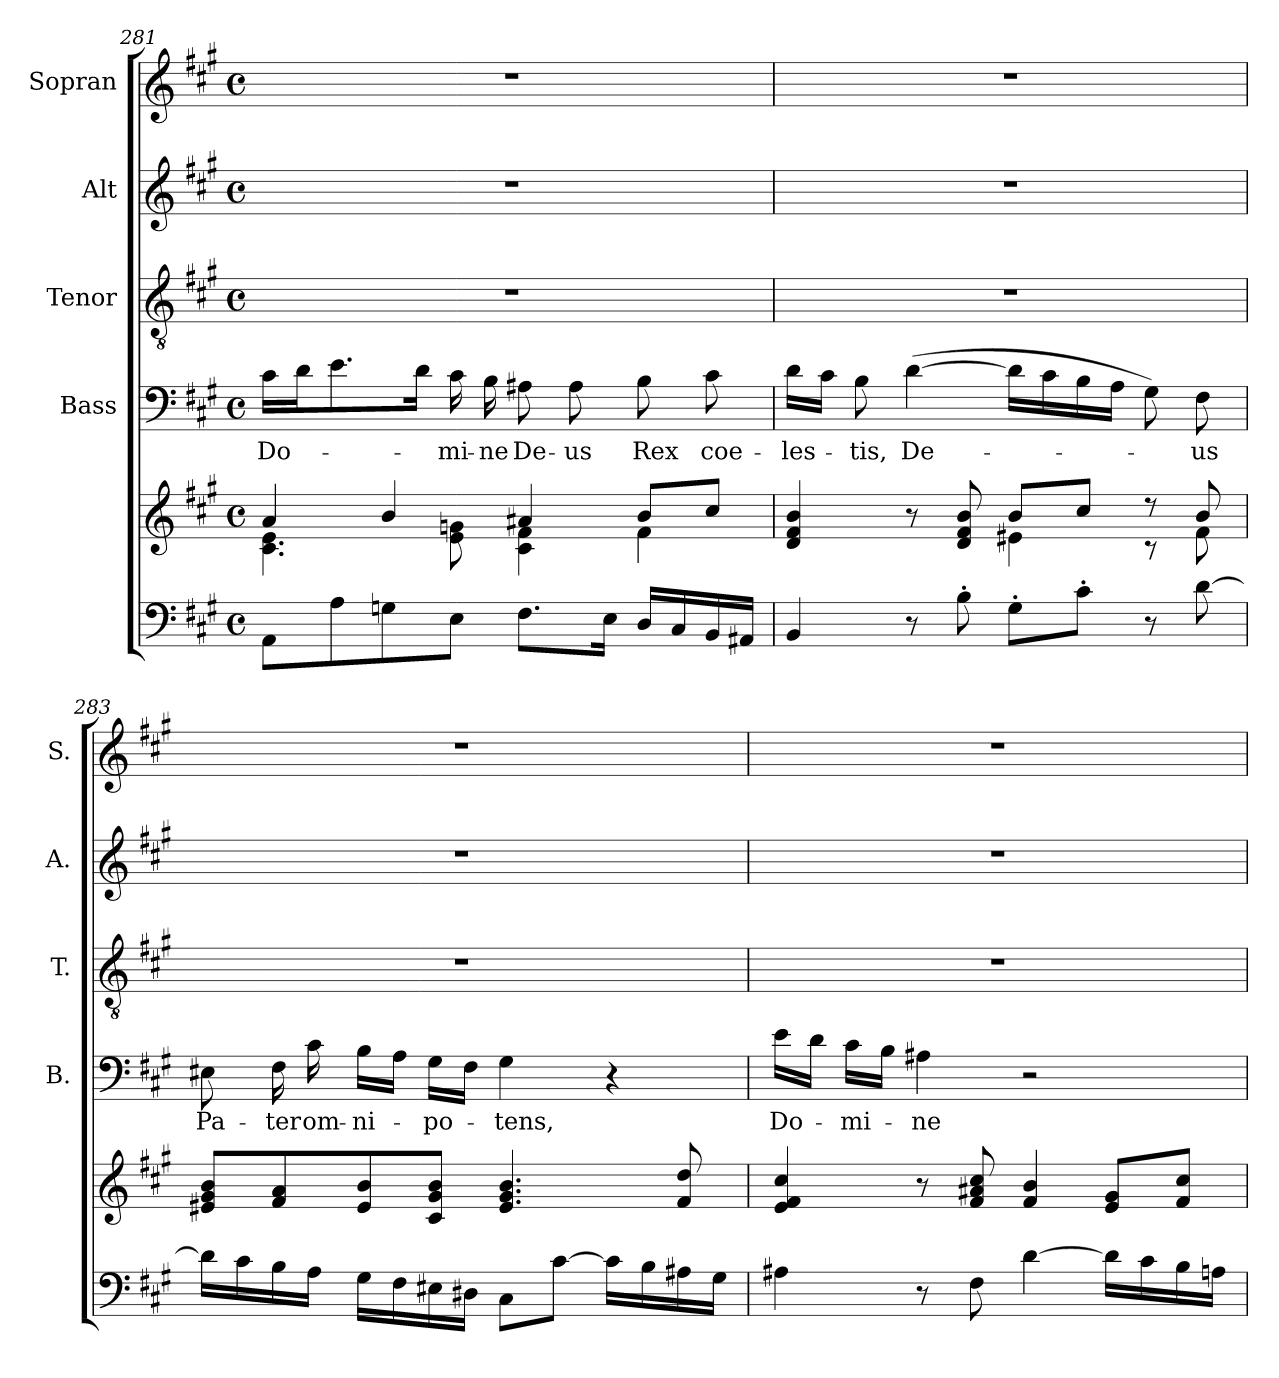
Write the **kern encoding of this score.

**kern	**kern	**kern	**text	**kern	**kern	**kern
*part5	*part5	*part4	*part4	*part3	*part2	*part1
*staff6	*staff5	*staff4	*staff4	*staff3	*staff2	*staff1
*	*	*I"Bass	*	*I"Tenor	*I"Alt	*I"Sopran
*	*	*I'B.	*	*I'T.	*I'A.	*I'S.
*clefF4	*clefG2	*clefF4	*	*clefGv2	*clefG2	*clefG2
*k[f#c#g#]	*k[f#c#g#]	*k[f#c#g#]	*	*k[f#c#g#]	*k[f#c#g#]	*k[f#c#g#]
*A:	*A:	*A:	*	*A:	*A:	*A:
*M4/4	*M4/4	*M4/4	*	*M4/4	*M4/4	*M4/4
*met(c)	*met(c)	*met(c)	*	*met(c)	*met(c)	*met(c)
=281	=281	=281	=281	=281	=281	=281
*	*^	*	*	*	*	*
!	!	!	!	!LO:LY:b	!	!	!
8AA\L	4a/	4.c#\ 4.e\	16c#\LL	Do-	1r	1r	1r
.	.	.	16d\J	.	.	.	.
8A\	.	.	8.e\	.	.	.	.
8Gn\	4b/	.	.	.	.	.	.
.	.	.	16d\Jk	.	.	.	.
!	!	!	!	!LO:LY:b	!	!	!
8E\J	.	8e\ 8gn\	16c#\	-mi-	.	.	.
!	!	!	!	!LO:LY:b	!	!	!
.	.	.	16B\	-ne	.	.	.
!	!	!	!	!LO:LY:b	!	!	!
8.F#\L	4a#X/	4c#\ 4f#\	8A#X\	De-	.	.	.
!	!	!	!	!LO:LY:b	!	!	!
.	.	.	8A#\	-us	.	.	.
16E\Jk	.	.	.	.	.	.	.
!	!	!	!	!LO:LY:b	!	!	!
16D/LL	8b/L	4f#\	8B\	Rex	.	.	.
16C#/	.	.	.	.	.	.	.
!	!	!	!	!LO:LY:b	!	!	!
16BB/	8cc#/J	.	8c#\	coe-	.	.	.
16AA#X/JJ	.	.	.	.	.	.	.
!!LO:PB:g=z
=282	=282	=282	=282	=282	=282	=282	=282
!	!	!	!	!LO:LY:b	!	!	!
4BB/	4d/ 4f#/ 4b/	2ryy	16d\LL	-les-	1r	1r	1r
.	.	.	16c#\JJ	.	.	.	.
!	!	!	!	!LO:LY:b	!	!	!
.	.	.	8B\	-tis,	.	.	.
!	!	!	!	!LO:LY:b	!	!	!
8r	8r	.	(>[4d\	De-	.	.	.
8B'>\	8d/ 8f#/ 8b/	.	.	.	.	.	.
8G#'>\L	8b/L	4e#X\	16d\LL]	.	.	.	.
.	.	.	16c#\	.	.	.	.
8c#'>\J	8cc#/J	.	16B\	.	.	.	.
.	.	.	16A\JJ	.	.	.	.
8r	8r	8r	8G#\)	.	.	.	.
!	!	!	!	!LO:LY:b	!	!	!
[8d\	8b/	8f#\	8F#\	-us	.	.	.
=283	=283	=283	=283	=283	=283	=283	=283
!	!	!	!	!LO:LY:b	!	!	!
*	*v	*v	*	*	*	*	*
16d\LL]	8e#X/ 8g#/ 8b/L	8E#X\	Pa-	1r	1r	1r
16c#\	.	.	.	.	.	.
!	!	!	!LO:LY:b	!	!	!
16B\	8f#/ 8a/	16F#\	-ter	.	.	.
!	!	!	!LO:LY:b	!	!	!
16A\JJ	.	16c#\	om-	.	.	.
!	!	!	!LO:LY:b	!	!	!
16G#\LL	8e#/ 8b/	16B\LL	-ni-	.	.	.
16F#\	.	16A\JJ	.	.	.	.
!	!	!	!LO:LY:b	!	!	!
16E#X\	8c#/ 8g#/ 8b/J	16G#\LL	-po-	.	.	.
16D#X\JJ	.	16F#\JJ	.	.	.	.
!	!	!	!LO:LY:b	!	!	!
8C#\L	4.e#/ 4.g#/ 4.b/	4G#\	-tens,	.	.	.
[8c#\J	.	.	.	.	.	.
16c#\LL]	.	4r	.	.	.	.
16B\	.	.	.	.	.	.
16A#X\	8f#/ 8dd/	.	.	.	.	.
16G#\JJ	.	.	.	.	.	.
=284	=284	=284	=284	=284	=284	=284
!	!	!	!LO:LY:b	!	!	!
4A#X\	4e/ 4f#/ 4cc#/	16e\LL	Do-	1r	1r	1r
.	.	16d\JJ	.	.	.	.
!	!	!	!LO:LY:b	!	!	!
.	.	16c#\LL	-mi-	.	.	.
.	.	16B\JJ	.	.	.	.
!	!	!	!LO:LY:b	!	!	!
8r	8r	4A#X\	-ne	.	.	.
8F#\	8f#/ 8a#X/ 8cc#/	.	.	.	.	.
[4d\	4f#/ 4b/	2r	.	.	.	.
16d\LL]	8e/ 8g#/L	.	.	.	.	.
16c#\	.	.	.	.	.	.
16B\	8f#/ 8cc#/J	.	.	.	.	.
16An\JJ	.	.	.	.	.	.
=	=	=	=	=	=	=
*-	*-	*-	*-	*-	*-	*-
